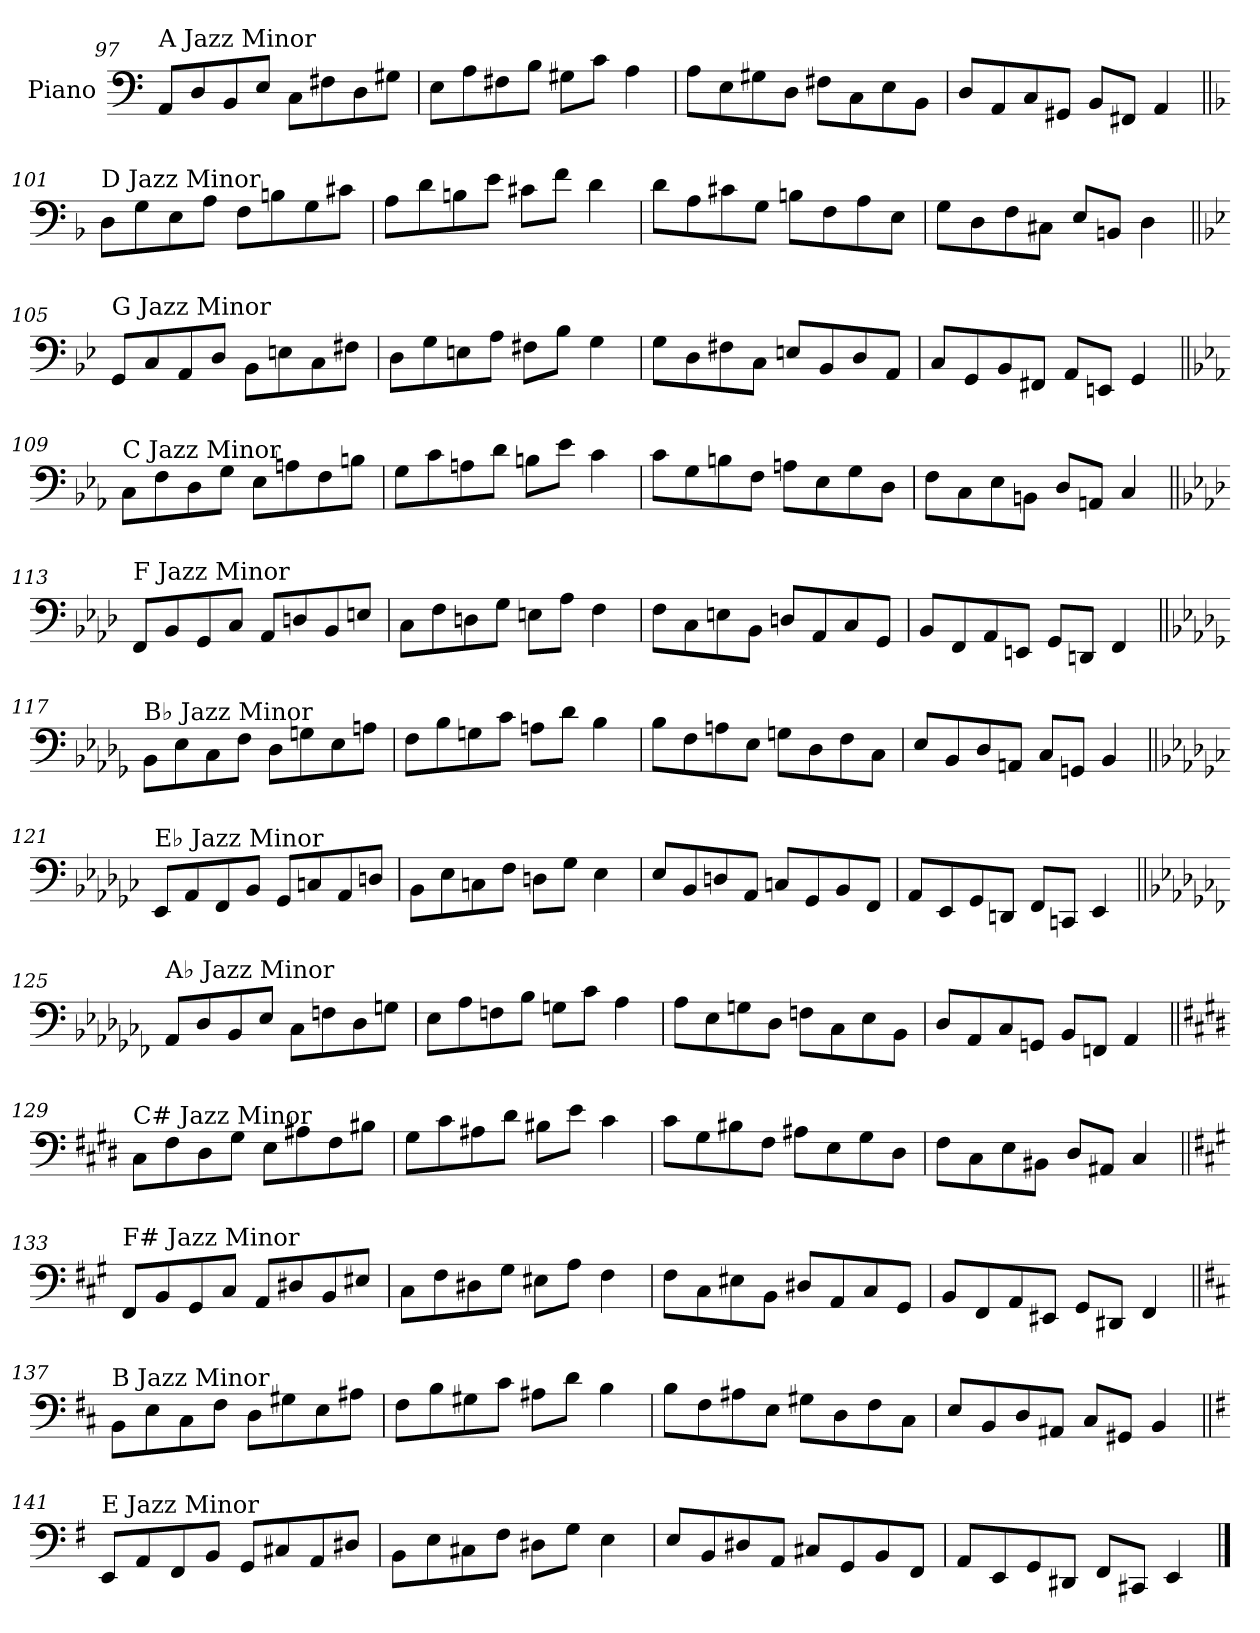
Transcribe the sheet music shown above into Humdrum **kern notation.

**kern
*part1
*staff1
*I"Piano
*I'Pno.
!!LO:PB:g=z
*clefF4
*k[]
=97
!LO:TX:a:t=A Jazz Minor
8AA/L
8D/
8BB/
8E/J
8C\L
8F#X\
8D\
8G#X\J
=98
8E\L
8A\
8F#X\
8B\J
8G#X\L
8c\J
4A\
=99
8A\L
8E\
8G#X\
8D\J
8F#X\L
8C\
8E\
8BB\J
=100
8D/L
8AA/
8C/
8GG#X/J
8BB/L
8FF#X/J
4AA/
!!LO:LB:g=z
=101||
*k[b-]
!LO:TX:a:t=D Jazz Minor
8D\L
8G\
8E\
8A\J
8F\L
8Bn\
8G\
8c#X\J
=102
8A\L
8d\
8Bn\
8e\J
8c#X\L
8f\J
4d\
=103
8d\L
8A\
8c#X\
8G\J
8Bn\L
8F\
8A\
8E\J
=104
8G\L
8D\
8F\
8C#X\J
8E/L
8BBn/J
4D\
!!LO:LB:g=z
=105||
*k[b-e-]
!LO:TX:a:t=G Jazz Minor
8GG/L
8C/
8AA/
8D/J
8BB-\L
8En\
8C\
8F#X\J
=106
8D\L
8G\
8En\
8A\J
8F#X\L
8B-\J
4G\
=107
8G\L
8D\
8F#X\
8C\J
8En/L
8BB-/
8D/
8AA/J
=108
8C/L
8GG/
8BB-/
8FF#X/J
8AA/L
8EEn/J
4GG/
!!LO:LB:g=z
=109||
*k[b-e-a-]
!LO:TX:a:t=C Jazz Minor
8C\L
8F\
8D\
8G\J
8E-\L
8An\
8F\
8Bn\J
=110
8G\L
8c\
8An\
8d\J
8Bn\L
8e-\J
4c\
=111
8c\L
8G\
8Bn\
8F\J
8An\L
8E-\
8G\
8D\J
=112
8F\L
8C\
8E-\
8BBn\J
8D/L
8AAn/J
4C/
!!LO:LB:g=z
=113||
*k[b-e-a-d-]
!LO:TX:a:t=F Jazz Minor
8FF/L
8BB-/
8GG/
8C/J
8AA-/L
8Dn/
8BB-/
8En/J
=114
8C\L
8F\
8Dn\
8G\J
8En\L
8A-\J
4F\
=115
8F\L
8C\
8En\
8BB-\J
8Dn/L
8AA-/
8C/
8GG/J
=116
8BB-/L
8FF/
8AA-/
8EEn/J
8GG/L
8DDn/J
4FF/
!!LO:LB:g=z
=117||
*k[b-e-a-d-g-]
!LO:TX:a:t=B♭ Jazz Minor
8BB-\L
8E-\
8C\
8F\J
8D-\L
8Gn\
8E-\
8An\J
=118
8F\L
8B-\
8Gn\
8c\J
8An\L
8d-\J
4B-\
=119
8B-\L
8F\
8An\
8E-\J
8Gn\L
8D-\
8F\
8C\J
=120
8E-/L
8BB-/
8D-/
8AAn/J
8C/L
8GGn/J
4BB-/
!!LO:LB:g=z
=121||
*k[b-e-a-d-g-c-]
!LO:TX:a:t=E♭ Jazz Minor
8EE-/L
8AA-/
8FF/
8BB-/J
8GG-/L
8Cn/
8AA-/
8Dn/J
=122
8BB-\L
8E-\
8Cn\
8F\J
8Dn\L
8G-\J
4E-\
=123
8E-/L
8BB-/
8Dn/
8AA-/J
8Cn/L
8GG-/
8BB-/
8FF/J
=124
8AA-/L
8EE-/
8GG-/
8DDn/J
8FF/L
8CCn/J
4EE-/
!!LO:LB:g=z
=125||
*k[b-e-a-d-g-c-f-]
!LO:TX:a:t=A♭ Jazz Minor
8AA-/L
8D-/
8BB-/
8E-/J
8C-\L
8Fn\
8D-\
8Gn\J
=126
8E-\L
8A-\
8Fn\
8B-\J
8Gn\L
8c-\J
4A-\
=127
8A-\L
8E-\
8Gn\
8D-\J
8Fn\L
8C-\
8E-\
8BB-\J
=128
8D-/L
8AA-/
8C-/
8GGn/J
8BB-/L
8FFn/J
4AA-/
!!LO:LB:g=z
=129||
*k[f#c#g#d#]
!LO:TX:a:t=C# Jazz Minor
8C#\L
8F#\
8D#\
8G#\J
8E\L
8A#X\
8F#\
8B#X\J
=130
8G#\L
8c#\
8A#X\
8d#\J
8B#X\L
8e\J
4c#\
=131
8c#\L
8G#\
8B#X\
8F#\J
8A#X\L
8E\
8G#\
8D#\J
=132
8F#\L
8C#\
8E\
8BB#X\J
8D#/L
8AA#X/J
4C#/
!!LO:LB:g=z
=133||
*k[f#c#g#]
!LO:TX:a:t=F# Jazz Minor
8FF#/L
8BB/
8GG#/
8C#/J
8AA/L
8D#X/
8BB/
8E#X/J
=134
8C#\L
8F#\
8D#X\
8G#\J
8E#X\L
8A\J
4F#\
=135
8F#\L
8C#\
8E#X\
8BB\J
8D#X/L
8AA/
8C#/
8GG#/J
=136
8BB/L
8FF#/
8AA/
8EE#X/J
8GG#/L
8DD#X/J
4FF#/
!!LO:LB:g=z
=137||
*k[f#c#]
!LO:TX:a:t=B Jazz Minor
8BB\L
8E\
8C#\
8F#\J
8D\L
8G#X\
8E\
8A#X\J
=138
8F#\L
8B\
8G#X\
8c#\J
8A#X\L
8d\J
4B\
=139
8B\L
8F#\
8A#X\
8E\J
8G#X\L
8D\
8F#\
8C#\J
=140
8E/L
8BB/
8D/
8AA#X/J
8C#/L
8GG#X/J
4BB/
!!LO:LB:g=z
=141||
*k[f#]
!LO:TX:a:t=E Jazz Minor
8EE/L
8AA/
8FF#/
8BB/J
8GG/L
8C#X/
8AA/
8D#X/J
=142
8BB\L
8E\
8C#X\
8F#\J
8D#X\L
8G\J
4E\
=143
8E/L
8BB/
8D#X/
8AA/J
8C#X/L
8GG/
8BB/
8FF#/J
=144
8AA/L
8EE/
8GG/
8DD#X/J
8FF#/L
8CC#X/J
4EE/
==
*-
